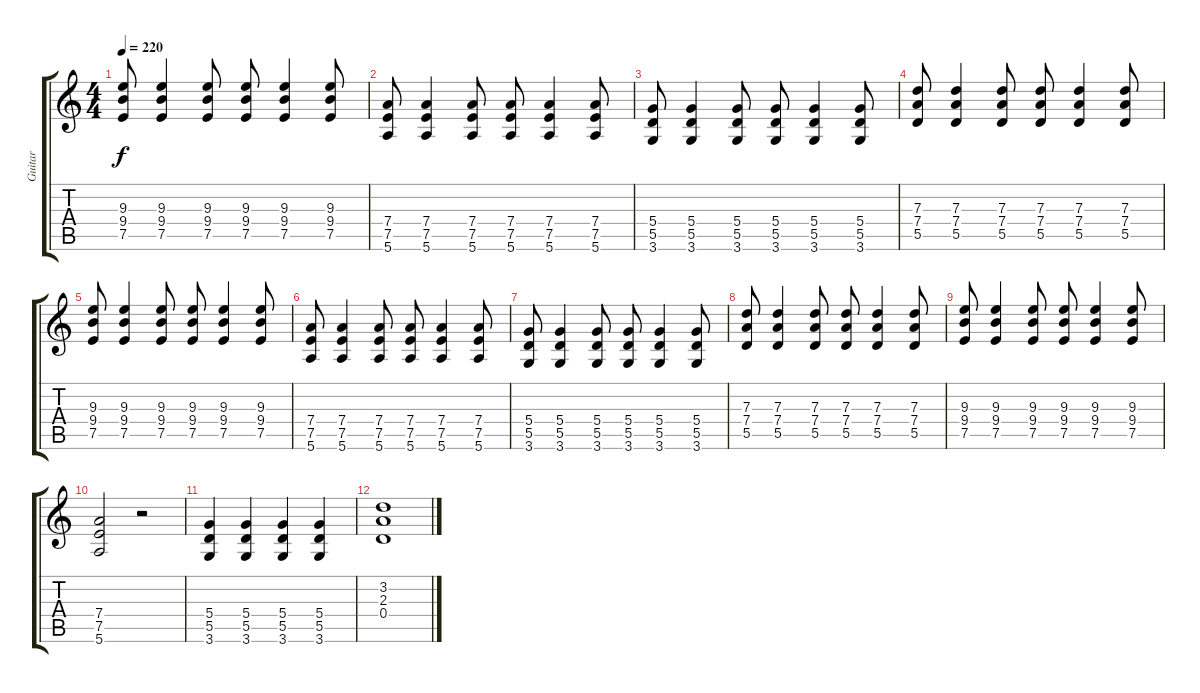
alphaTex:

\track ("Guitar" "Guitar") {instrument acousticguitarnylon}
\staff {score tabs}
\tuning (E4 B3 G3 D3 A2 E2) {hide}
\ts (4 4)
\tempo 220
\clef g2
\ks c
(9.3 9.4 7.5).8{dy f instrument overdrivenguitar} (9.3 9.4 7.5).4 (9.3 9.4 7.5).8 (9.3 9.4 7.5).8 (9.3 9.4 7.5).4 (9.3 9.4 7.5).8 |
(7.4 7.5 5.6).8{instrument overdrivenguitar} (7.4 7.5 5.6).4 (7.4 7.5 5.6).8 (7.4 7.5 5.6).8 (7.4 7.5 5.6).4 (7.4 7.5 5.6).8 |
(5.4 5.5 3.6).8{instrument overdrivenguitar} (5.4 5.5 3.6).4 (5.4 5.5 3.6).8 (5.4 5.5 3.6).8 (5.4 5.5 3.6).4 (5.4 5.5 3.6).8 |
(7.3 7.4 5.5).8{instrument overdrivenguitar} (7.3 7.4 5.5).4 (7.3 7.4 5.5).8 (7.3 7.4 5.5).8 (7.3 7.4 5.5).4 (7.3 7.4 5.5).8 |
(9.3 9.4 7.5).8{instrument overdrivenguitar} (9.3 9.4 7.5).4 (9.3 9.4 7.5).8 (9.3 9.4 7.5).8 (9.3 9.4 7.5).4 (9.3 9.4 7.5).8 |
(7.4 7.5 5.6).8{instrument overdrivenguitar} (7.4 7.5 5.6).4 (7.4 7.5 5.6).8 (7.4 7.5 5.6).8 (7.4 7.5 5.6).4 (7.4 7.5 5.6).8 |
(5.4 5.5 3.6).8{instrument overdrivenguitar} (5.4 5.5 3.6).4 (5.4 5.5 3.6).8 (5.4 5.5 3.6).8 (5.4 5.5 3.6).4 (5.4 5.5 3.6).8 |
(7.3 7.4 5.5).8{instrument overdrivenguitar} (7.3 7.4 5.5).4 (7.3 7.4 5.5).8 (7.3 7.4 5.5).8 (7.3 7.4 5.5).4 (7.3 7.4 5.5).8 |
(9.3 9.4 7.5).8{instrument overdrivenguitar} (9.3 9.4 7.5).4 (9.3 9.4 7.5).8 (9.3 9.4 7.5).8 (9.3 9.4 7.5).4 (9.3 9.4 7.5).8 |
(7.4 7.5 5.6).2 r.2 |
(5.4 5.5 3.6).4 (5.4 5.5 3.6).4 (5.4 5.5 3.6).4 (5.4 5.5 3.6).4 |
(3.2 2.3 0.4).1
